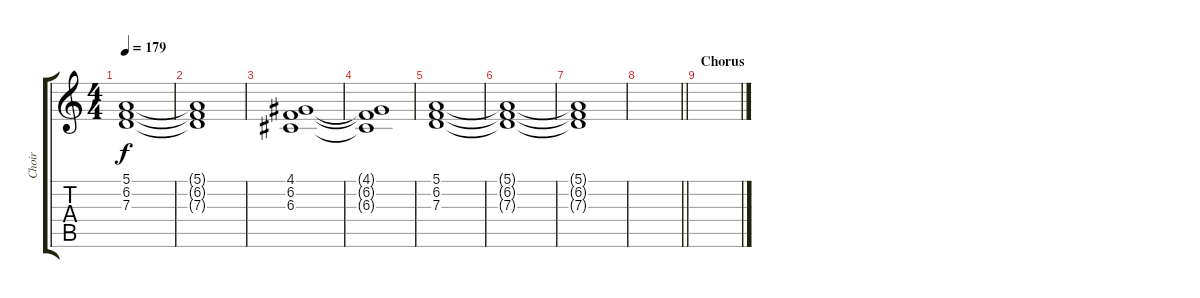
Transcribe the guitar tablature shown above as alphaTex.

\track ("Choir" "Choir") {instrument pad2warm}
\staff {score tabs}
\tuning (E4 B3 G3 D3 A2 E2) {hide}
\ts (4 4)
\tempo 179
\clef g2
\ks c
(5.1 6.2 7.3).1{dy f} |
(5.1{t} 6.2{t} 7.3{t}).1 |
(4.1 6.2 6.3).1 |
(4.1{t} 6.2{t} 6.3{t}).1 |
(5.1 6.2 7.3).1 |
(5.1{t} 6.2{t} 7.3{t}).1 |
(5.1{t} 6.2{t} 7.3{t}).1 |
\barLineRight lightlight
|
\section ("" "Chorus")
